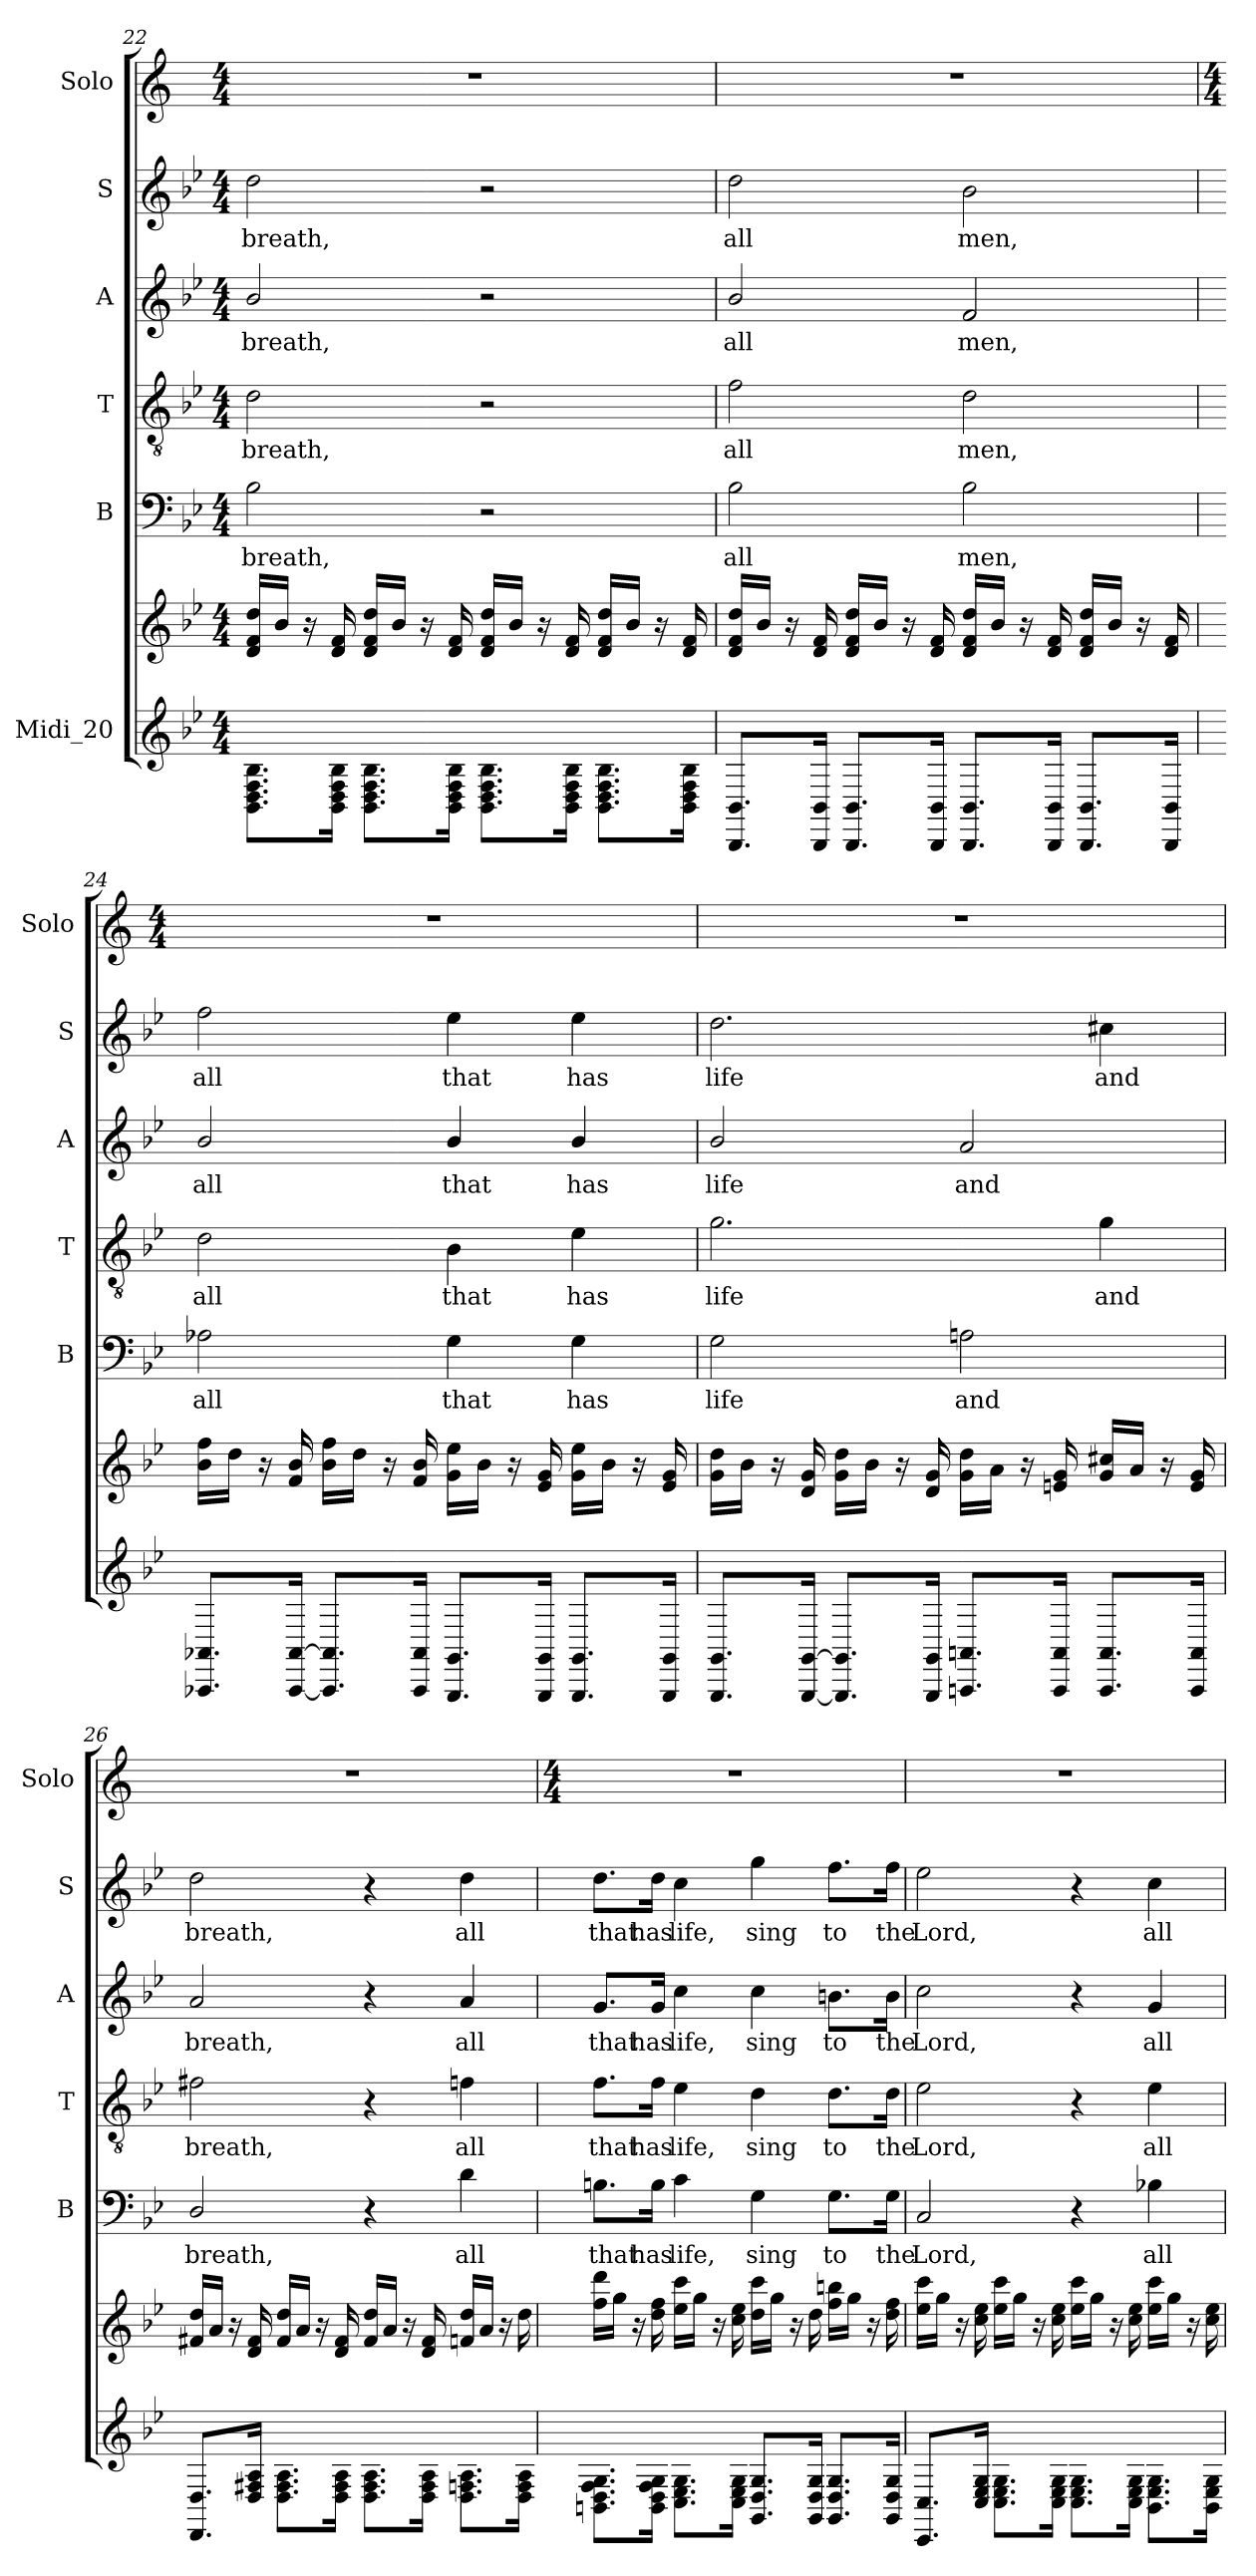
**kern	**kern	**kern	**text	**kern	**text	**kern	**text	**kern	**text	**kern
*part6	*part6	*part5	*part5	*part4	*part4	*part3	*part3	*part2	*part2	*part1
*staff7	*staff6	*staff5	*staff5	*staff4	*staff4	*staff3	*staff3	*staff2	*staff2	*staff1
*I"Midi_20	*	*I"B	*	*I"T	*	*I"A	*	*I"S	*	*I"Solo
*	*	*I'B	*	*I'T	*	*I'A	*	*I'S	*	*I'Solo
*clefG2	*clefG2	*clefF4	*	*clefGv2	*	*clefG2	*	*clefG2	*	*clefG2
*k[b-e-]	*k[b-e-]	*k[b-e-]	*	*k[b-e-]	*	*k[b-e-]	*	*k[b-e-]	*	*k[]
*M4/4	*M4/4	*M4/4	*	*M4/4	*	*M4/4	*	*M4/4	*	*M4/4
=22	=22	=22	=22	=22	=22	=22	=22	=22	=22	=22
!	!	!	!LO:LY:b	!	!LO:LY:b	!	!LO:LY:b	!	!LO:LY:b	!
8.BB-\ 8.D\ 8.F\ 8.B-\L	16d/ 16f/ 16dd/LL	2B-\	breath,	2d\	breath,	2b-/	breath,	2dd\	breath,	1r
.	16b-/JJ	.	.	.	.	.	.	.	.	.
.	16r	.	.	.	.	.	.	.	.	.
16BB-\ 16D\ 16F\ 16B-\Jk	16d/ 16f/	.	.	.	.	.	.	.	.	.
8.BB-\ 8.D\ 8.F\ 8.B-\L	16d/ 16f/ 16dd/LL	.	.	.	.	.	.	.	.	.
.	16b-/JJ	.	.	.	.	.	.	.	.	.
.	16r	.	.	.	.	.	.	.	.	.
16BB-\ 16D\ 16F\ 16B-\Jk	16d/ 16f/	.	.	.	.	.	.	.	.	.
8.BB-\ 8.D\ 8.F\ 8.B-\L	16d/ 16f/ 16dd/LL	2r	.	2r	.	2r	.	2r	.	.
.	16b-/JJ	.	.	.	.	.	.	.	.	.
.	16r	.	.	.	.	.	.	.	.	.
16BB-\ 16D\ 16F\ 16B-\Jk	16d/ 16f/	.	.	.	.	.	.	.	.	.
8.BB-\ 8.D\ 8.F\ 8.B-\L	16d/ 16f/ 16dd/LL	.	.	.	.	.	.	.	.	.
.	16b-/JJ	.	.	.	.	.	.	.	.	.
.	16r	.	.	.	.	.	.	.	.	.
16BB-\ 16D\ 16F\ 16B-\Jk	16d/ 16f/	.	.	.	.	.	.	.	.	.
=23	=23	=23	=23	=23	=23	=23	=23	=23	=23	=23
!	!	!	!LO:LY:b	!	!LO:LY:b	!	!LO:LY:b	!	!LO:LY:b	!
8.BBB-/ 8.BB-/L	16d/ 16f/ 16dd/LL	2B-\	all	2f\	all	2b-/	all	2dd\	all	1r
.	16b-/JJ	.	.	.	.	.	.	.	.	.
.	16r	.	.	.	.	.	.	.	.	.
16BBB-/ 16BB-/Jk	16d/ 16f/	.	.	.	.	.	.	.	.	.
8.BBB-/ 8.BB-/L	16d/ 16f/ 16dd/LL	.	.	.	.	.	.	.	.	.
.	16b-/JJ	.	.	.	.	.	.	.	.	.
.	16r	.	.	.	.	.	.	.	.	.
16BBB-/ 16BB-/Jk	16d/ 16f/	.	.	.	.	.	.	.	.	.
!	!	!	!LO:LY:b	!	!LO:LY:b	!	!LO:LY:b	!	!LO:LY:b	!
8.BBB-/ 8.BB-/L	16d/ 16f/ 16dd/LL	2B-\	men,	2d\	men,	2f/	men,	2b-\	men,	.
.	16b-/JJ	.	.	.	.	.	.	.	.	.
.	16r	.	.	.	.	.	.	.	.	.
16BBB-/ 16BB-/Jk	16d/ 16f/	.	.	.	.	.	.	.	.	.
8.BBB-/ 8.BB-/L	16d/ 16f/ 16dd/LL	.	.	.	.	.	.	.	.	.
.	16b-/JJ	.	.	.	.	.	.	.	.	.
.	16r	.	.	.	.	.	.	.	.	.
16BBB-/ 16BB-/Jk	16d/ 16f/	.	.	.	.	.	.	.	.	.
!!LO:LB:g=z
=24	=24	=24	=24	=24	=24	=24	=24	=24	=24	=24
*	*	*	*	*	*	*	*	*	*	*M4/4
!	!	!	!LO:LY:b	!	!LO:LY:b	!	!LO:LY:b	!	!LO:LY:b	!
8.AAA-X/ 8.AA-X/L	16b-\ 16ff\LL	2A-X\	all	2d\	all	2b-/	all	2ff\	all	1r
.	16dd\JJ	.	.	.	.	.	.	.	.	.
.	16r	.	.	.	.	.	.	.	.	.
[16AAA-/ [16AA-/Jk	16f/ 16b-/	.	.	.	.	.	.	.	.	.
8.AAA-/] 8.AA-/]L	16b-\ 16ff\LL	.	.	.	.	.	.	.	.	.
.	16dd\JJ	.	.	.	.	.	.	.	.	.
.	16r	.	.	.	.	.	.	.	.	.
16AAA-/ 16AA-/Jk	16f/ 16b-/	.	.	.	.	.	.	.	.	.
!	!	!	!LO:LY:b	!	!LO:LY:b	!	!LO:LY:b	!	!LO:LY:b	!
8.GGG/ 8.GG/L	16g\ 16ee-\LL	4G\	that	4B-\	that	4b-/	that	4ee-\	that	.
.	16b-\JJ	.	.	.	.	.	.	.	.	.
.	16r	.	.	.	.	.	.	.	.	.
16GGG/ 16GG/Jk	16e-/ 16g/	.	.	.	.	.	.	.	.	.
!	!	!	!LO:LY:b	!	!LO:LY:b	!	!LO:LY:b	!	!LO:LY:b	!
8.GGG/ 8.GG/L	16g\ 16ee-\LL	4G\	has	4e-\	has	4b-/	has	4ee-\	has	.
.	16b-\JJ	.	.	.	.	.	.	.	.	.
.	16r	.	.	.	.	.	.	.	.	.
16GGG/ 16GG/Jk	16e-/ 16g/	.	.	.	.	.	.	.	.	.
=25	=25	=25	=25	=25	=25	=25	=25	=25	=25	=25
!	!	!	!LO:LY:b	!	!LO:LY:b	!	!LO:LY:b	!	!LO:LY:b	!
8.GGG/ 8.GG/L	16g\ 16dd\LL	2G\	life	2.g\	life	2b-/	life	2.dd\	life	1r
.	16b-\JJ	.	.	.	.	.	.	.	.	.
.	16r	.	.	.	.	.	.	.	.	.
[16GGG/ [16GG/Jk	16d/ 16g/	.	.	.	.	.	.	.	.	.
8.GGG/] 8.GG/]L	16g\ 16dd\LL	.	.	.	.	.	.	.	.	.
.	16b-\JJ	.	.	.	.	.	.	.	.	.
.	16r	.	.	.	.	.	.	.	.	.
16GGG/ 16GG/Jk	16d/ 16g/	.	.	.	.	.	.	.	.	.
!	!	!	!LO:LY:b	!	!	!	!LO:LY:b	!	!	!
8.AAAni/ 8.AAni/L	16g\ 16dd\LL	2An\	and	.	.	2a/	and	.	.	.
.	16a\JJ	.	.	.	.	.	.	.	.	.
.	16r	.	.	.	.	.	.	.	.	.
16AAA/ 16AA/Jk	16en/ 16g/	.	.	.	.	.	.	.	.	.
!	!	!	!	!	!LO:LY:b	!	!	!	!LO:LY:b	!
8.AAA/ 8.AA/L	16g/ 16cc#X/LL	.	.	4g\	and	.	.	4cc#X\	and	.
.	16a/JJ	.	.	.	.	.	.	.	.	.
.	16r	.	.	.	.	.	.	.	.	.
16AAA/ 16AA/Jk	16e/ 16g/	.	.	.	.	.	.	.	.	.
!!LO:PB:g=z
=26	=26	=26	=26	=26	=26	=26	=26	=26	=26	=26
!	!	!	!LO:LY:b	!	!LO:LY:b	!	!LO:LY:b	!	!LO:LY:b	!
8.DD/ 8.D/L	16f#X/ 16dd/LL	2D/	breath,	2f#X\	breath,	2a/	breath,	2dd\	breath,	1r
.	16a/JJ	.	.	.	.	.	.	.	.	.
.	16r	.	.	.	.	.	.	.	.	.
16D/ 16F#X/ 16A/Jk	16d/ 16f#/	.	.	.	.	.	.	.	.	.
8.D\ 8.F#\ 8.A\L	16f#/ 16dd/LL	.	.	.	.	.	.	.	.	.
.	16a/JJ	.	.	.	.	.	.	.	.	.
.	16r	.	.	.	.	.	.	.	.	.
16D\ 16F#\ 16A\Jk	16d/ 16f#/	.	.	.	.	.	.	.	.	.
8.D\ 8.F#\ 8.A\L	16f#/ 16dd/LL	4r	.	4r	.	4r	.	4r	.	.
.	16a/JJ	.	.	.	.	.	.	.	.	.
.	16r	.	.	.	.	.	.	.	.	.
16D\ 16F#\ 16A\Jk	16d/ 16f#/	.	.	.	.	.	.	.	.	.
!	!	!	!LO:LY:b	!	!LO:LY:b	!	!LO:LY:b	!	!LO:LY:b	!
8.D\ 8.Fn\ 8.A\L	16fn/ 16dd/LL	4d\	all	4fn\	all	4a/	all	4dd\	all	.
.	16a/JJ	.	.	.	.	.	.	.	.	.
.	16r	.	.	.	.	.	.	.	.	.
16D\ 16F\ 16A\Jk	16dd\	.	.	.	.	.	.	.	.	.
!!LO:LB:g=z
=27	=27	=27	=27	=27	=27	=27	=27	=27	=27	=27
*	*	*	*	*	*	*	*	*	*	*M4/4
!	!	!	!LO:LY:b	!	!LO:LY:b	!	!LO:LY:b	!	!LO:LY:b	!
8.BBn\ 8.D\ 8.F\ 8.G\L	16ff\ 16ddd\LL	8.Bn\L	that	8.f\L	that	8.g/L	that	8.dd\L	that	1r
.	16gg\JJ	.	.	.	.	.	.	.	.	.
.	16r	.	.	.	.	.	.	.	.	.
!	!	!	!LO:LY:b	!	!LO:LY:b	!	!LO:LY:b	!	!LO:LY:b	!
16BB\ 16D\ 16F\ 16G\Jk	16dd\ 16ff\	16B\Jk	has	16f\Jk	has	16g/Jk	has	16dd\Jk	has	.
!	!	!	!LO:LY:b	!	!LO:LY:b	!	!LO:LY:b	!	!LO:LY:b	!
8.C\ 8.E-\ 8.G\L	16ee-\ 16ccc\LL	4c\	life,	4e-\	life,	4cc\	life,	4cc\	life,	.
.	16gg\JJ	.	.	.	.	.	.	.	.	.
.	16r	.	.	.	.	.	.	.	.	.
16C\ 16E-\ 16G\Jk	16cc\ 16ee-\	.	.	.	.	.	.	.	.	.
!	!	!	!LO:LY:b	!	!LO:LY:b	!	!LO:LY:b	!	!LO:LY:b	!
8.GG/ 8.D/ 8.G/L	16dd\ 16ccc\LL	4G\	sing	4d\	sing	4cc\	sing	4gg\	sing	.
.	16gg\JJ	.	.	.	.	.	.	.	.	.
.	16r	.	.	.	.	.	.	.	.	.
16GG/ 16D/ 16G/Jk	16dd\	.	.	.	.	.	.	.	.	.
!	!	!	!LO:LY:b	!	!LO:LY:b	!	!LO:LY:b	!	!LO:LY:b	!
8.GG/ 8.D/ 8.G/L	16ff\ 16bbn\LL	8.G\L	to	8.d\L	to	8.bn\L	to	8.ff\L	to	.
.	16gg\JJ	.	.	.	.	.	.	.	.	.
.	16r	.	.	.	.	.	.	.	.	.
!	!	!	!LO:LY:b	!	!LO:LY:b	!	!LO:LY:b	!	!LO:LY:b	!
16GG/ 16D/ 16G/Jk	16dd\ 16ff\	16G\Jk	the	16d\Jk	the	16b\Jk	the	16ff\Jk	the	.
=28	=28	=28	=28	=28	=28	=28	=28	=28	=28	=28
!	!	!	!LO:LY:b	!	!LO:LY:b	!	!LO:LY:b	!	!LO:LY:b	!
8.CC/ 8.C/L	16ee-\ 16ccc\LL	2C/	Lord,	2e-\	Lord,	2cc\	Lord,	2ee-\	Lord,	1r
.	16gg\JJ	.	.	.	.	.	.	.	.	.
.	16r	.	.	.	.	.	.	.	.	.
16C/ 16E-/ 16G/Jk	16cc\ 16ee-\	.	.	.	.	.	.	.	.	.
8.C\ 8.E-\ 8.G\L	16ee-\ 16ccc\LL	.	.	.	.	.	.	.	.	.
.	16gg\JJ	.	.	.	.	.	.	.	.	.
.	16r	.	.	.	.	.	.	.	.	.
16C\ 16E-\ 16G\Jk	16cc\ 16ee-\	.	.	.	.	.	.	.	.	.
8.C\ 8.E-\ 8.G\L	16ee-\ 16ccc\LL	4r	.	4r	.	4r	.	4r	.	.
.	16gg\JJ	.	.	.	.	.	.	.	.	.
.	16r	.	.	.	.	.	.	.	.	.
16C\ 16E-\ 16G\Jk	16cc\ 16ee-\	.	.	.	.	.	.	.	.	.
!	!	!	!LO:LY:b	!	!LO:LY:b	!	!LO:LY:b	!	!LO:LY:b	!
8.BB-i\ 8.E-\ 8.G\L	16ee-\ 16ccc\LL	4B-X\	all	4e-\	all	4g/	all	4cc\	all	.
.	16gg\JJ	.	.	.	.	.	.	.	.	.
.	16r	.	.	.	.	.	.	.	.	.
16BB-\ 16E-\ 16G\Jk	16cc\ 16ee-\	.	.	.	.	.	.	.	.	.
=	=	=	=	=	=	=	=	=	=	=
*-	*-	*-	*-	*-	*-	*-	*-	*-	*-	*-
